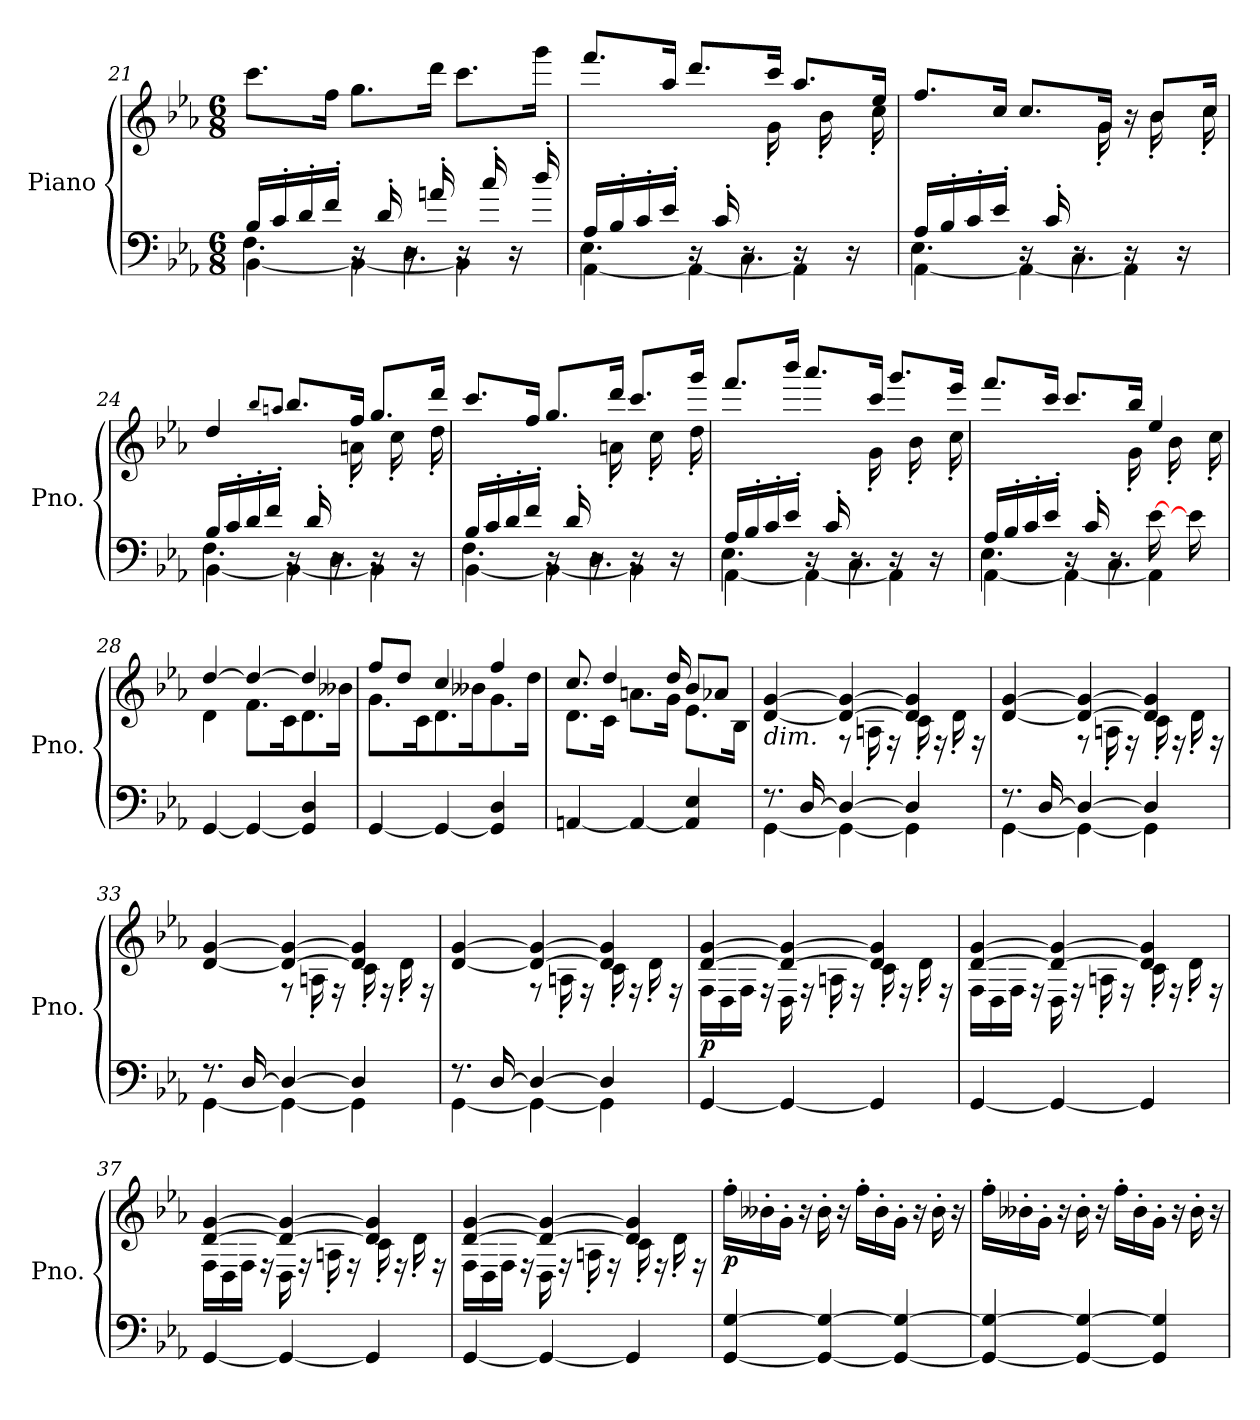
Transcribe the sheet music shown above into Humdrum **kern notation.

**kern	**kern	**dynam
*part1	*part1	*part1
*staff2	*staff1	*staff1/2
*I"Piano	*	*
*I'Pno.	*	*
*clefF4	*clefG2	*
*k[b-e-a-]	*k[b-e-a-]	*
*M6/8	*M6/8	*
=21	=21	=21
*^	*	*
*	*^	*	*
16B-/LL	[4BB-\	4.F\	8.ccc\L	.
16c'/	.	.	.	.
16d'/	.	.	.	.
16f'/JJ	.	.	16ff\Jk	.
16r	4BB-\_	.	8.gg\L	.
16d'/	.	.	.	.
16r	.	4.D\	.	.
16an'/	.	.	16ddd\Jk	.
16r	4BB-\]	.	8.ccc\L	.
16cc'/	.	.	.	.
16r	.	.	.	.
16dd'/	.	.	16ggg\Jk	.
!!LO:LB:g=z
=22	=22	=22	=22	=22
*	*	*	*^	*
16A-/LL	[4AA-\	4.E-\	8.fff/L	4..ryy	.
16B-'/	.	.	.	.	.
16c'/	.	.	.	.	.
16e-'/JJ	.	.	16aa-/Jk	.	.
16r	4AA-\_	.	8.ddd/L	.	.
16c'/	.	.	.	.	.
16r	.	4.C\	.	.	.
16ryy	.	.	16ccc/Jk	16g'\	.
16r	4AA-\]	.	8.aa-/L	16ryy	.
16ryy	.	.	.	16b-'\	.
16r	.	.	.	16ryy	.
16ryy	.	.	16ee-/Jk	16cc'\	.
=23	=23	=23	=23	=23	=23
16A-/LL	[4AA-\	4.E-\	8.ff/L	4..ryy	.
16B-'/	.	.	.	.	.
16c'/	.	.	.	.	.
16e-'/JJ	.	.	16cc/Jk	.	.
16r	4AA-\_	.	8.cc/L	.	.
16c'/	.	.	.	.	.
16r	.	4.C\	.	.	.
16ryy	.	.	16g/Jk	16g'\	.
16r	4AA-\]	.	16r	16ryy	.
16ryy	.	.	8b-/L	16b-'\	.
16r	.	.	.	16ryy	.
16ryy	.	.	16cc/Jk	16cc'\	.
!!LO:LB:g=z	!!
=24	=24	=24	=24	=24	=24
16B-/LL	[4BB-\	4.F\	4dd/	4..ryy	.
16c'/	.	.	.	.	.
16d'/	.	.	.	.	.
16f'/JJ	.	.	.	.	.
.	.	.	8qbb-/L	.	.
.	.	.	8qaan/J	.	.
16r	4BB-\_	.	8.bb-/L	.	.
16d'/	.	.	.	.	.
16r	.	4.D\	.	.	.
16ryy	.	.	16ff/Jk	16an'\	.
16r	4BB-\]	.	8.gg/L	16ryy	.
16ryy	.	.	.	16cc'\	.
16r	.	.	.	16ryy	.
16ryy	.	.	16ddd/Jk	16dd'\	.
=25	=25	=25	=25	=25	=25
16B-/LL	[4BB-\	4.F\	8.ccc/L	4..ryy	.
16c'/	.	.	.	.	.
16d'/	.	.	.	.	.
16f'/JJ	.	.	16ff/Jk	.	.
16r	4BB-\_	.	8.gg/L	.	.
16d'/	.	.	.	.	.
16r	.	4.D\	.	.	.
16ryy	.	.	16ddd/Jk	16an'\	.
16r	4BB-\]	.	8.ccc/L	16ryy	.
16ryy	.	.	.	16cc'\	.
16r	.	.	.	16ryy	.
16ryy	.	.	16ggg/Jk	16dd'\	.
!!LO:PB:g=z	!!
=26	=26	=26	=26	=26	=26
16A-/LL	[4AA-\	4.E-\	8.fff/L	4..ryy	.
16B-'/	.	.	.	.	.
16c'/	.	.	.	.	.
16e-'/JJ	.	.	16bbb-/Jk	.	.
16r	4AA-\_	.	8.aaa-/L	.	.
16c'/	.	.	.	.	.
16r	.	4.C\	.	.	.
16ryy	.	.	16ccc/Jk	16g'\	.
16r	4AA-\]	.	8.ggg/L	16ryy	.
16ryy	.	.	.	16b-'\	.
16r	.	.	.	16ryy	.
16ryy	.	.	16eee-/Jk	16cc'\	.
=27	=27	=27	=27	=27	=27
16A-/LL	[4AA-\	4.E-\	8.fff/L	4..ryy	.
16B-'/	.	.	.	.	.
16c'/	.	.	.	.	.
16e-'/JJ	.	.	16ccc/Jk	.	.
16r	4AA-\_	.	8.ccc/L	.	.
16c'/	.	.	.	.	.
16r	.	4.C\	.	.	.
16ryy	.	.	16bb-/Jk	16g'\	.
[16e-\	4AA-\]	.	4ee-/	16ryy	.
16ryy	.	.	.	16b-'\	.
16e-\]	.	.	.	16ryy	.
16ryy	.	.	.	16cc'\	.
*v	*v	*v	*	*	*
!!LO:LB:g=z	!!
=28	=28	=28	=28
[4GG/	[4dd/	4d\	.
4GG/_	4dd/_	8.f\L	.
.	.	16c\K	.
4GG/] 4D/	4dd/]	8.d\	.
.	.	16b--X\Jk	.
=29	=29	=29	=29
[4GG/	8ff/L	8.g\L	.
.	8dd/J	.	.
.	.	16c\K	.
4GG/_	4cc/	8.d\	.
.	.	16b--X\K	.
4GG/] 4D/	4ff/	8.g\	.
.	.	16dd\Jk	.
=30	=30	=30	=30
[4AAn/	8.cc/	8.d\L	.
.	4dd/	16c\Jk	.
4AA/_	.	8.an\L	.
.	16dd/	16g\Jk	.
4AA/] 4E-/	8b-/L	8.e-\L	.
.	8a-X/J	.	.
.	.	16B-\Jk	.
!!LO:LB:g=z	!!
=31	=31	=31	=31
*^	*	*	*
!	!	!LO:TX:b:i:t=dim.	!	!
8.r	[4GG\	[4d/ [4g/	4ryy	.
[16D/	.	.	.	.
4D/_	4GG\_	4d/_ 4g/_	8r	.
.	.	.	16An'\	.
.	.	.	16r	.
4D/]	4GG\]	4d/] 4g/]	16c'\	.
.	.	.	16r	.
.	.	.	16d'\	.
.	.	.	16r	.
=32	=32	=32	=32	=32
8.r	[4GG\	[4d/ [4g/	4ryy	.
[16D/	.	.	.	.
4D/_	4GG\_	4d/_ 4g/_	8r	.
.	.	.	16An'\	.
.	.	.	16r	.
4D/]	4GG\]	4d/] 4g/]	16c'\	.
.	.	.	16r	.
.	.	.	16d'\	.
.	.	.	16r	.
=33	=33	=33	=33	=33
8.r	[4GG\	[4d/ [4g/	4ryy	.
[16D/	.	.	.	.
4D/_	4GG\_	4d/_ 4g/_	8r	.
.	.	.	16An'\	.
.	.	.	16r	.
4D/]	4GG\]	4d/] 4g/]	16c'\	.
.	.	.	16r	.
.	.	.	16d'\	.
.	.	.	16r	.
=34	=34	=34	=34	=34
8.r	[4GG\	[4d/ [4g/	4ryy	.
[16D/	.	.	.	.
4D/_	4GG\_	4d/_ 4g/_	8r	.
.	.	.	16An'\	.
.	.	.	16r	.
4D/]	4GG\]	4d/] 4g/]	16c'\	.
.	.	.	16r	.
.	.	.	16d'\	.
.	.	.	16r	.
*v	*v	*	*	*
!!LO:LB:g=z	!!
=35	=35	=35	=35
!	!	!	!LO:DY:a=2
[4GG/	[4d/ [4g/	16F\LL	p
.	.	16D\	.
.	.	16F\JJ	.
.	.	16r	.
4GG/_	4d/_ 4g/_	16D\	.
.	.	16r	.
.	.	16An'\	.
.	.	16r	.
4GG/]	4d/] 4g/]	16c'\	.
.	.	16r	.
.	.	16d'\	.
.	.	16r	.
=36	=36	=36	=36
[4GG/	[4d/ [4g/	16F\LL	.
.	.	16D\	.
.	.	16F\JJ	.
.	.	16r	.
4GG/_	4d/_ 4g/_	16D\	.
.	.	16r	.
.	.	16An'\	.
.	.	16r	.
4GG/]	4d/] 4g/]	16c'\	.
.	.	16r	.
.	.	16d'\	.
.	.	16r	.
=37	=37	=37	=37
[4GG/	[4d/ [4g/	16F\LL	.
.	.	16D\	.
.	.	16F\JJ	.
.	.	16r	.
4GG/_	4d/_ 4g/_	16D\	.
.	.	16r	.
.	.	16An'\	.
.	.	16r	.
4GG/]	4d/] 4g/]	16c'\	.
.	.	16r	.
.	.	16d'\	.
.	.	16r	.
=38	=38	=38	=38
[4GG/	[4d/ [4g/	16F\LL	.
.	.	16D\	.
.	.	16F\JJ	.
.	.	16r	.
4GG/_	4d/_ 4g/_	16D\	.
.	.	16r	.
.	.	16An'\	.
.	.	16r	.
4GG/]	4d/] 4g/]	16c'\	.
.	.	16r	.
.	.	16d'\	.
.	.	16r	.
!!LO:LB:g=z
=39	=39	=39	=39
!	!	!	!LO:DY:b
*	*v	*v	*
[4GG/ [4G/	16ff'\LL	p
.	16b--X'\	.
.	16g'\JJ	.
.	16r	.
4GG/_ 4G/_	16b--'\	.
.	16r	.
.	16ff'\LL	.
.	16b--'\	.
4GG/_ 4G/_	16g'\JJ	.
.	16r	.
.	16b--'\	.
.	16r	.
=40	=40	=40
4GG/_ 4G/_	16ff'\LL	.
.	16b--X'\	.
.	16g'\JJ	.
.	16r	.
4GG/_ 4G/_	16b--'\	.
.	16r	.
.	16ff'\LL	.
.	16b--'\	.
4GG/] 4G/]	16g'\JJ	.
.	16r	.
.	16b--'\	.
.	16r	.
=	=	=
*-	*-	*-
